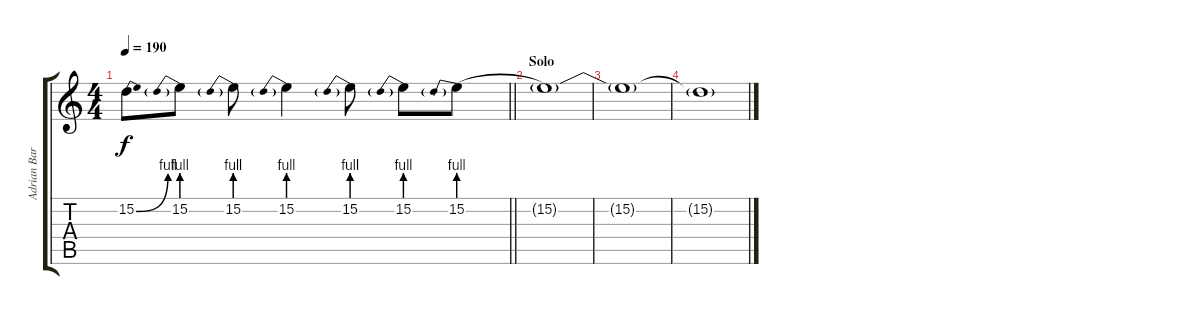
\track ("Adrian Barilari" "Adrian Bar") {instrument baritonesax}
\staff {score tabs}
\tuning (E4 B3 G3 D3 A2 E2) {hide}
\ts (4 4)
\tempo 190
\clef g2
\barLineRight lightlight
\ks c
15.2{be (bend 0 0 60 4)}.8{dy f} 15.2{be (prebend 0 4 60 4)}.8 15.2{be (prebend 0 4 60 4)}.8 15.2{be (prebend 0 4 60 4)}.4 15.2{be (prebend 0 4 60 4)}.8 15.2{be (prebend 0 4 60 4)}.8 15.2{be (prebend 0 4 60 4)}.8{volume 10 balance 4} |
\section ("" "Solo")
15.2{t}.1 |
15.2{t}.1 |
15.2{t}.1
